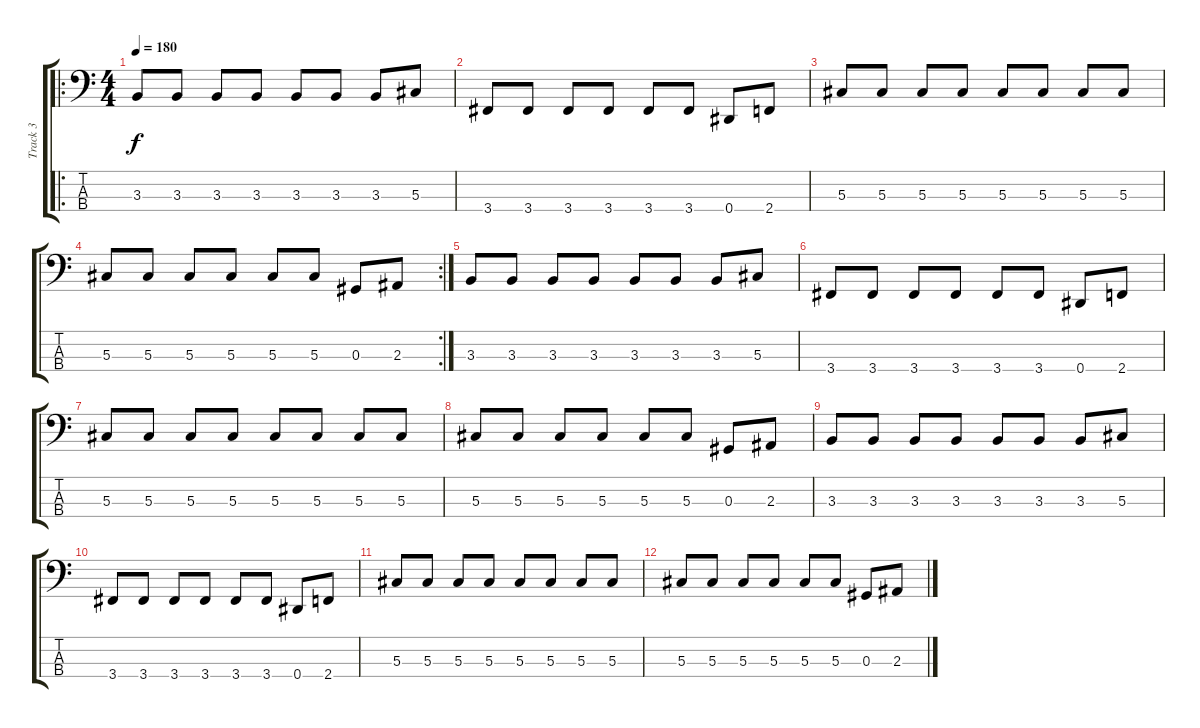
\track ("Track 3" "Track 3") {instrument electricbassfinger}
\staff {score tabs}
\tuning (Gb2 Db2 Ab1 Eb1) {hide}
\ro
\ts (4 4)
\tempo 180
\clef f4
\ks c
3.3.8{dy f} 3.3.8 3.3.8 3.3.8 3.3.8 3.3.8 3.3.8 5.3.8 |
3.4.8 3.4.8 3.4.8 3.4.8 3.4.8 3.4.8 0.4.8 2.4.8 |
5.3.8 5.3.8 5.3.8 5.3.8 5.3.8 5.3.8 5.3.8 5.3.8 |
\rc 2
5.3.8 5.3.8 5.3.8 5.3.8 5.3.8 5.3.8 0.3.8 2.3.8 |
3.3.8 3.3.8 3.3.8 3.3.8 3.3.8 3.3.8 3.3.8 5.3.8 |
3.4.8 3.4.8 3.4.8 3.4.8 3.4.8 3.4.8 0.4.8 2.4.8 |
5.3.8 5.3.8 5.3.8 5.3.8 5.3.8 5.3.8 5.3.8 5.3.8 |
5.3.8 5.3.8 5.3.8 5.3.8 5.3.8 5.3.8 0.3.8 2.3.8 |
3.3.8 3.3.8 3.3.8 3.3.8 3.3.8 3.3.8 3.3.8 5.3.8 |
3.4.8 3.4.8 3.4.8 3.4.8 3.4.8 3.4.8 0.4.8 2.4.8 |
5.3.8 5.3.8 5.3.8 5.3.8 5.3.8 5.3.8 5.3.8 5.3.8 |
5.3.8 5.3.8 5.3.8 5.3.8 5.3.8 5.3.8 0.3.8 2.3.8
